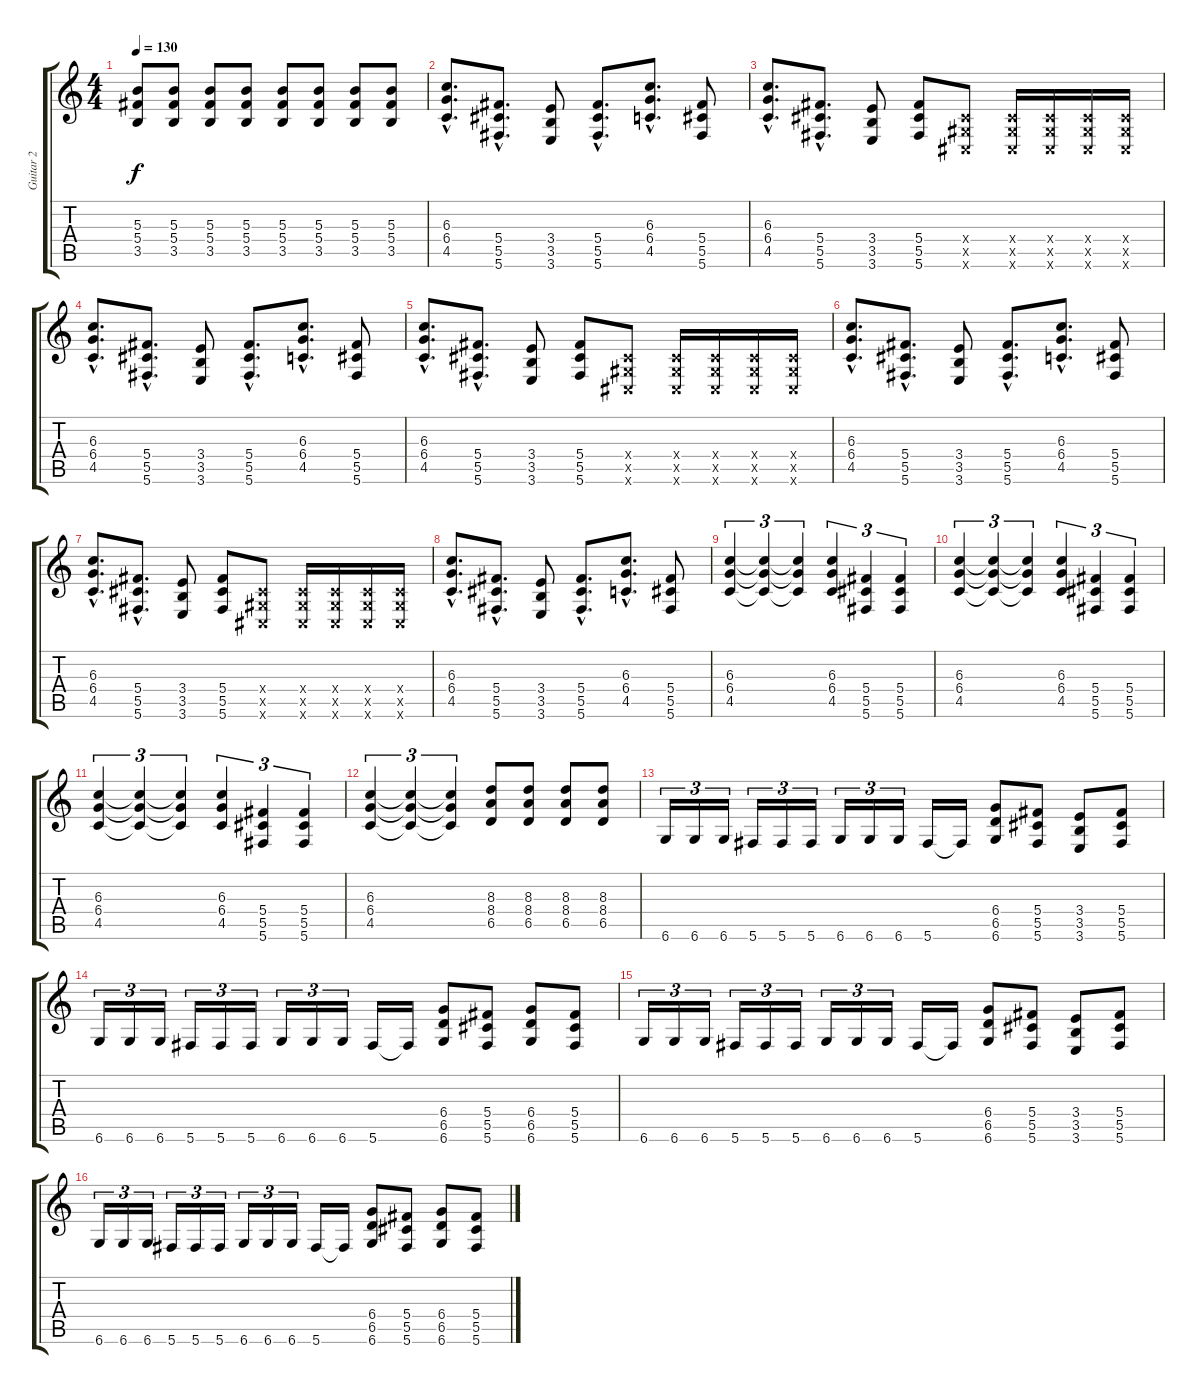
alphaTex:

\track ("Guitar 2" "Guitar 2") {instrument distortionguitar}
\staff {score tabs}
\tuning (Eb4 Bb3 Gb3 Db3 Ab2 Db2) {hide}
\ts (4 4)
\tempo 130
\clef g2
\ks c
(5.3 5.4 3.5).8{dy f} (5.3 5.4 3.5).8 (5.3 5.4 3.5).8 (5.3 5.4 3.5).8 (5.3 5.4 3.5).8 (5.3 5.4 3.5).8 (5.3 5.4 3.5).8 (5.3 5.4 3.5).8 |
(6.3{hac} 6.4{hac} 4.5{hac}).8{d} (5.4{hac} 5.5{hac} 5.6{hac}).8{d} (3.4 3.5 3.6).8 (5.4{hac} 5.5{hac} 5.6{hac}).8{d} (6.3{hac} 6.4{hac} 4.5{hac}).8{d} (5.4 5.5 5.6).8 |
(6.3{hac} 6.4{hac} 4.5{hac}).8{d} (5.4{hac} 5.5{hac} 5.6{hac}).8{d} (3.4 3.5 3.6).8 (5.4 5.5 5.6).8 (0.4{x} 0.5{x} 0.6{x}).8 (0.4{x} 0.5{x} 0.6{x}).16 (0.4{x} 0.5{x} 0.6{x}).16 (0.4{x} 0.5{x} 0.6{x}).16 (0.4{x} 0.5{x} 0.6{x}).16 |
(6.3{hac} 6.4{hac} 4.5{hac}).8{d} (5.4{hac} 5.5{hac} 5.6{hac}).8{d} (3.4 3.5 3.6).8 (5.4{hac} 5.5{hac} 5.6{hac}).8{d} (6.3{hac} 6.4{hac} 4.5{hac}).8{d} (5.4 5.5 5.6).8 |
(6.3{hac} 6.4{hac} 4.5{hac}).8{d} (5.4{hac} 5.5{hac} 5.6{hac}).8{d} (3.4 3.5 3.6).8 (5.4 5.5 5.6).8 (0.4{x} 0.5{x} 0.6{x}).8 (0.4{x} 0.5{x} 0.6{x}).16 (0.4{x} 0.5{x} 0.6{x}).16 (0.4{x} 0.5{x} 0.6{x}).16 (0.4{x} 0.5{x} 0.6{x}).16 |
(6.3{hac} 6.4{hac} 4.5{hac}).8{d} (5.4{hac} 5.5{hac} 5.6{hac}).8{d} (3.4 3.5 3.6).8 (5.4{hac} 5.5{hac} 5.6{hac}).8{d} (6.3{hac} 6.4{hac} 4.5{hac}).8{d} (5.4 5.5 5.6).8 |
(6.3{hac} 6.4{hac} 4.5{hac}).8{d} (5.4{hac} 5.5{hac} 5.6{hac}).8{d} (3.4 3.5 3.6).8 (5.4 5.5 5.6).8 (0.4{x} 0.5{x} 0.6{x}).8 (0.4{x} 0.5{x} 0.6{x}).16 (0.4{x} 0.5{x} 0.6{x}).16 (0.4{x} 0.5{x} 0.6{x}).16 (0.4{x} 0.5{x} 0.6{x}).16 |
(6.3{hac} 6.4{hac} 4.5{hac}).8{d} (5.4{hac} 5.5{hac} 5.6{hac}).8{d} (3.4 3.5 3.6).8 (5.4{hac} 5.5{hac} 5.6{hac}).8{d} (6.3{hac} 6.4{hac} 4.5{hac}).8{d} (5.4 5.5 5.6).8 |
(6.3 6.4 4.5).4{tu (3 2)} (6.3{t} 6.4{t} 4.5{t}).4{tu (3 2)} (6.3{t} 6.4{t} 4.5{t}).4{tu (3 2)} (6.3 6.4 4.5).4{tu (3 2)} (5.4 5.5 5.6).4{tu (3 2)} (5.4 5.5 5.6).4{tu (3 2)} |
(6.3 6.4 4.5).4{tu (3 2)} (6.3{t} 6.4{t} 4.5{t}).4{tu (3 2)} (6.3{t} 6.4{t} 4.5{t}).4{tu (3 2)} (6.3 6.4 4.5).4{tu (3 2)} (5.4 5.5 5.6).4{tu (3 2)} (5.4 5.5 5.6).4{tu (3 2)} |
(6.3 6.4 4.5).4{tu (3 2)} (6.3{t} 6.4{t} 4.5{t}).4{tu (3 2)} (6.3{t} 6.4{t} 4.5{t}).4{tu (3 2)} (6.3 6.4 4.5).4{tu (3 2)} (5.4 5.5 5.6).4{tu (3 2)} (5.4 5.5 5.6).4{tu (3 2)} |
(6.3 6.4 4.5).4{tu (3 2)} (6.3{t} 6.4{t} 4.5{t}).4{tu (3 2)} (6.3{t} 6.4{t} 4.5{t}).4{tu (3 2)} (8.3 8.4 6.5).8 (8.3 8.4 6.5).8 (8.3 8.4 6.5).8 (8.3 8.4 6.5).8 |
6.6.16{tu (3 2)} 6.6.16{tu (3 2)} 6.6.16{tu (3 2)} 5.6.16{tu (3 2)} 5.6.16{tu (3 2)} 5.6.16{tu (3 2)} 6.6.16{tu (3 2)} 6.6.16{tu (3 2)} 6.6.16{tu (3 2)} 5.6.16 5.6{t}.16 (6.4 6.5 6.6).8 (5.4 5.5 5.6).8 (3.4 3.5 3.6).8 (5.4 5.5 5.6).8 |
6.6.16{tu (3 2)} 6.6.16{tu (3 2)} 6.6.16{tu (3 2)} 5.6.16{tu (3 2)} 5.6.16{tu (3 2)} 5.6.16{tu (3 2)} 6.6.16{tu (3 2)} 6.6.16{tu (3 2)} 6.6.16{tu (3 2)} 5.6.16 5.6{t}.16 (6.4 6.5 6.6).8 (5.4 5.5 5.6).8 (6.4 6.5 6.6).8 (5.4 5.5 5.6).8 |
6.6.16{tu (3 2)} 6.6.16{tu (3 2)} 6.6.16{tu (3 2)} 5.6.16{tu (3 2)} 5.6.16{tu (3 2)} 5.6.16{tu (3 2)} 6.6.16{tu (3 2)} 6.6.16{tu (3 2)} 6.6.16{tu (3 2)} 5.6.16 5.6{t}.16 (6.4 6.5 6.6).8 (5.4 5.5 5.6).8 (3.4 3.5 3.6).8 (5.4 5.5 5.6).8 |
6.6.16{tu (3 2)} 6.6.16{tu (3 2)} 6.6.16{tu (3 2)} 5.6.16{tu (3 2)} 5.6.16{tu (3 2)} 5.6.16{tu (3 2)} 6.6.16{tu (3 2)} 6.6.16{tu (3 2)} 6.6.16{tu (3 2)} 5.6.16 5.6{t}.16 (6.4 6.5 6.6).8 (5.4 5.5 5.6).8 (6.4 6.5 6.6).8 (5.4 5.5 5.6).8
